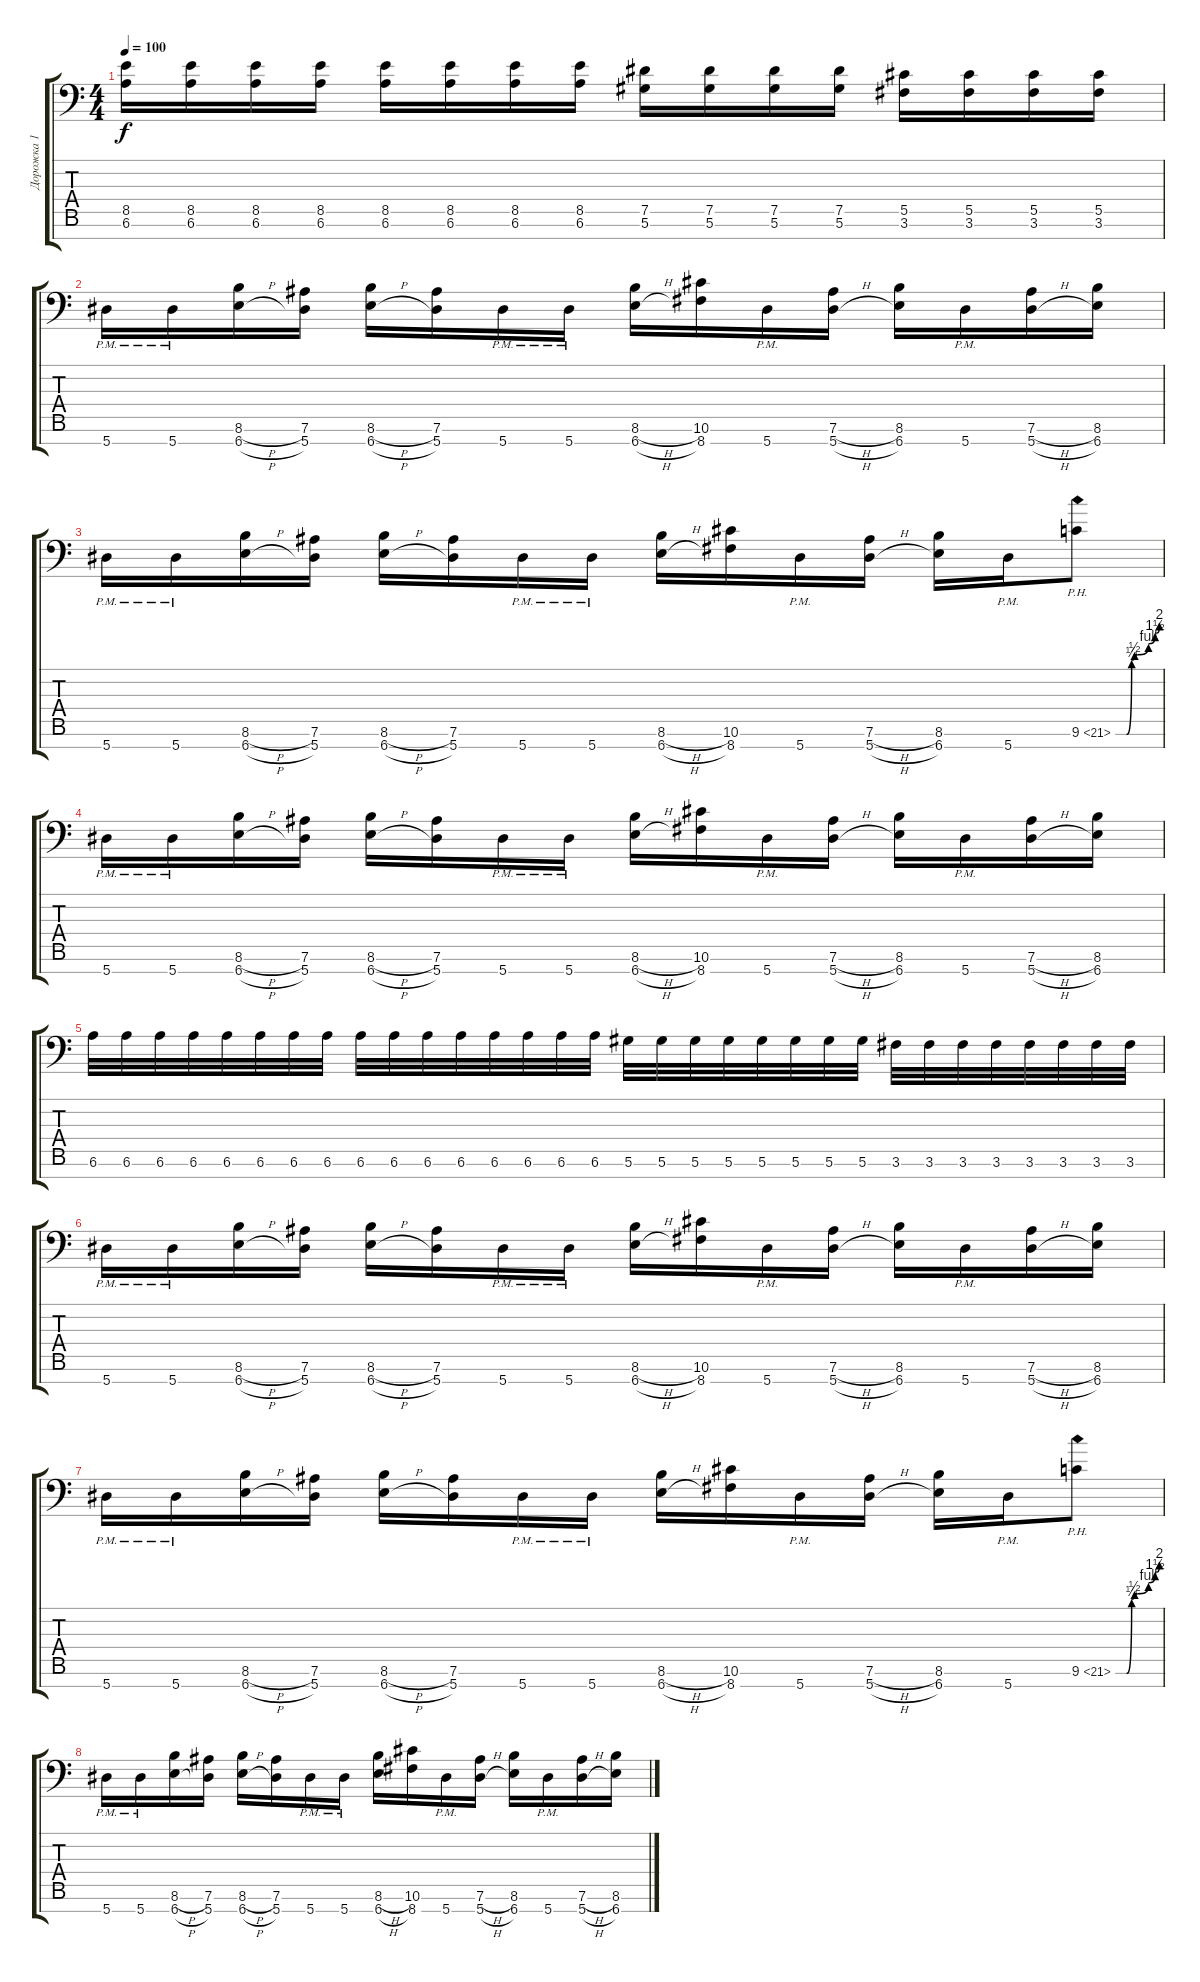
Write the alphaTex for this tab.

\track ("Дорожка 1" "Дорожка 1") {instrument electricguitarjazz}
\staff {score tabs}
\tuning (Eb4 Bb3 Gb3 Db3 Ab2 Eb2 Bb1) {hide}
\ts (4 4)
\tempo 100
\clef f4
\ks c
(8.5 6.6).16{dy f} (8.5 6.6).16 (8.5 6.6).16 (8.5 6.6).16 (8.5 6.6).16 (8.5 6.6).16 (8.5 6.6).16 (8.5 6.6).16 (7.5 5.6).16 (7.5 5.6).16 (7.5 5.6).16 (7.5 5.6).16 (5.5 3.6).16 (5.5 3.6).16 (5.5 3.6).16 (5.5 3.6).16 |
5.7{pm}.16 5.7{pm}.16 (8.6{h} 6.7{h}).16 (7.6 5.7).16 (8.6{h} 6.7{h}).16 (7.6 5.7).16 5.7{pm}.16 5.7{pm}.16 (8.6{h} 6.7{h}).16 (10.6 8.7).16 5.7{pm}.16 (7.6{h} 5.7{h}).16 (8.6 6.7).16 5.7{pm}.16 (7.6{h} 5.7{h}).16 (8.6 6.7).16 |
5.7{pm}.16 5.7{pm}.16 (8.6{h} 6.7{h}).16 (7.6 5.7).16 (8.6{h} 6.7{h}).16 (7.6 5.7).16 5.7{pm}.16 5.7{pm}.16 (8.6{h} 6.7{h}).16 (10.6 8.7).16 5.7{pm}.16 (7.6{h} 5.7{h}).16 (8.6 6.7).16 5.7{pm}.16 9.6{be (custom 0 0 15 0 22 1 26 2 30 2 45 4 54 6 56 6 60 8) ph 12}.8 |
5.7{pm}.16 5.7{pm}.16 (8.6{h} 6.7{h}).16 (7.6 5.7).16 (8.6{h} 6.7{h}).16 (7.6 5.7).16 5.7{pm}.16 5.7{pm}.16 (8.6{h} 6.7{h}).16 (10.6 8.7).16 5.7{pm}.16 (7.6{h} 5.7{h}).16 (8.6 6.7).16 5.7{pm}.16 (7.6{h} 5.7{h}).16 (8.6 6.7).16 |
6.6.32 6.6.32 6.6.32 6.6.32 6.6.32 6.6.32 6.6.32 6.6.32 6.6.32 6.6.32 6.6.32 6.6.32 6.6.32 6.6.32 6.6.32 6.6.32 5.6.32 5.6.32 5.6.32 5.6.32 5.6.32 5.6.32 5.6.32 5.6.32 3.6.32 3.6.32 3.6.32 3.6.32 3.6.32 3.6.32 3.6.32 3.6.32 |
5.7{pm}.16 5.7{pm}.16 (8.6{h} 6.7{h}).16 (7.6 5.7).16 (8.6{h} 6.7{h}).16 (7.6 5.7).16 5.7{pm}.16 5.7{pm}.16 (8.6{h} 6.7{h}).16 (10.6 8.7).16 5.7{pm}.16 (7.6{h} 5.7{h}).16 (8.6 6.7).16 5.7{pm}.16 (7.6{h} 5.7{h}).16 (8.6 6.7).16 |
5.7{pm}.16 5.7{pm}.16 (8.6{h} 6.7{h}).16 (7.6 5.7).16 (8.6{h} 6.7{h}).16 (7.6 5.7).16 5.7{pm}.16 5.7{pm}.16 (8.6{h} 6.7{h}).16 (10.6 8.7).16 5.7{pm}.16 (7.6{h} 5.7{h}).16 (8.6 6.7).16 5.7{pm}.16 9.6{be (custom 0 0 15 0 22 1 26 2 30 2 45 4 54 6 56 6 60 8) ph 12}.8 |
5.7{pm}.16 5.7{pm}.16 (8.6{h} 6.7{h}).16 (7.6 5.7).16 (8.6{h} 6.7{h}).16 (7.6 5.7).16 5.7{pm}.16 5.7{pm}.16 (8.6{h} 6.7{h}).16 (10.6 8.7).16 5.7{pm}.16 (7.6{h} 5.7{h}).16 (8.6 6.7).16 5.7{pm}.16 (7.6{h} 5.7{h}).16 (8.6 6.7).16
